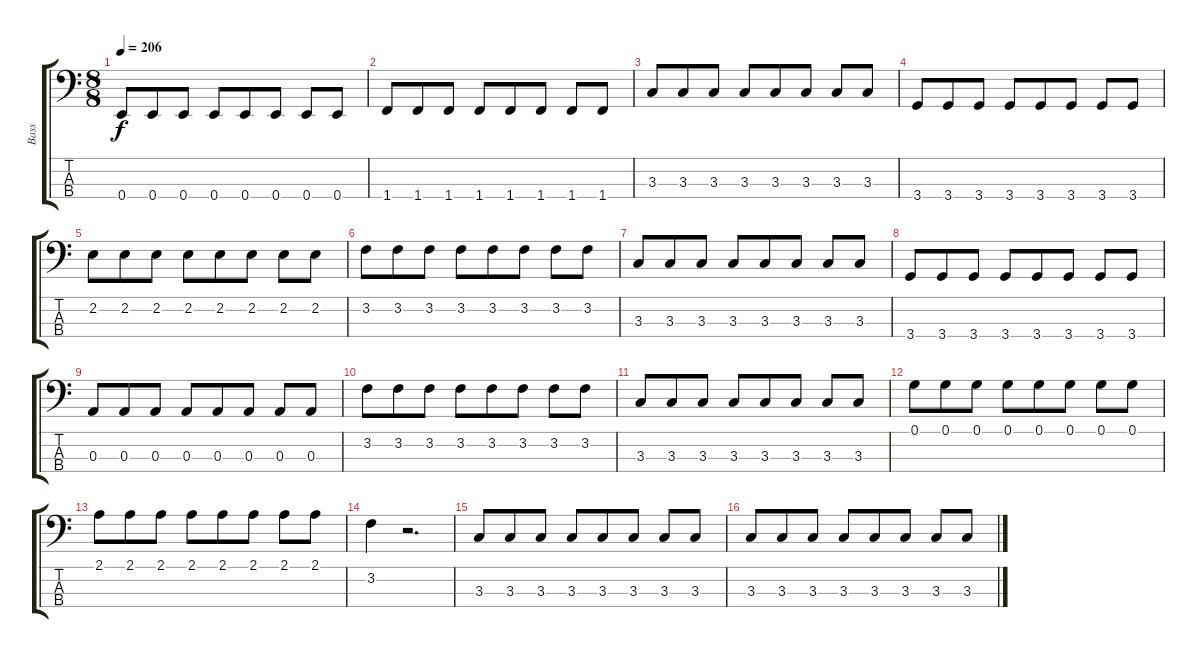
\track ("Bass" "Bass") {instrument acousticbass}
\staff {score tabs}
\tuning (G2 D2 A1 E1) {hide}
\ts (8 8)
\tempo 206
\clef f4
\ks c
0.4.8{dy f} 0.4.8 0.4.8 0.4.8 0.4.8 0.4.8 0.4.8 0.4.8 |
1.4.8 1.4.8 1.4.8 1.4.8 1.4.8 1.4.8 1.4.8 1.4.8 |
3.3.8 3.3.8 3.3.8 3.3.8 3.3.8 3.3.8 3.3.8 3.3.8 |
3.4.8 3.4.8 3.4.8 3.4.8 3.4.8 3.4.8 3.4.8 3.4.8 |
2.2.8 2.2.8 2.2.8 2.2.8 2.2.8 2.2.8 2.2.8 2.2.8 |
3.2.8 3.2.8 3.2.8 3.2.8 3.2.8 3.2.8 3.2.8 3.2.8 |
3.3.8 3.3.8 3.3.8 3.3.8 3.3.8 3.3.8 3.3.8 3.3.8 |
3.4.8 3.4.8 3.4.8 3.4.8 3.4.8 3.4.8 3.4.8 3.4.8 |
0.3.8 0.3.8 0.3.8 0.3.8 0.3.8 0.3.8 0.3.8 0.3.8 |
3.2.8 3.2.8 3.2.8 3.2.8 3.2.8 3.2.8 3.2.8 3.2.8 |
3.3.8 3.3.8 3.3.8 3.3.8 3.3.8 3.3.8 3.3.8 3.3.8 |
0.1.8 0.1.8 0.1.8 0.1.8 0.1.8 0.1.8 0.1.8 0.1.8 |
2.1.8 2.1.8 2.1.8 2.1.8 2.1.8 2.1.8 2.1.8 2.1.8 |
3.2.4 r.2{d} |
3.3.8 3.3.8 3.3.8 3.3.8 3.3.8 3.3.8 3.3.8 3.3.8 |
3.3.8 3.3.8 3.3.8 3.3.8 3.3.8 3.3.8 3.3.8 3.3.8
